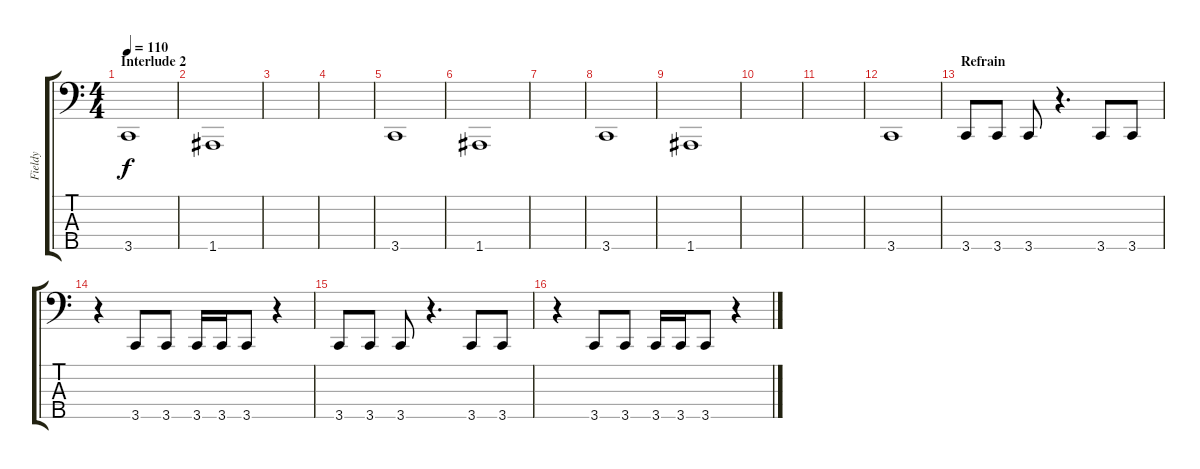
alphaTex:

\track ("Fieldy" "Fieldy") {instrument slapbass1}
\staff {score tabs}
\tuning (F2 C2 G1 D1 A0) {hide}
\ts (4 4)
\section ("" "Interlude 2")
\tempo 110
\clef f4
\ks c
3.5.1{dy f} |
1.5.1 |
|
|
3.5.1 |
1.5.1 |
|
3.5.1 |
1.5.1 |
|
|
3.5.1 |
\section ("" "Refrain")
3.5.8{instrument slapbass1} 3.5.8 3.5.8 r.4{d} 3.5.8 3.5.8 |
r.4 3.5.8 3.5.8 3.5.16 3.5.16 3.5.8 r.4 |
3.5.8 3.5.8 3.5.8 r.4{d} 3.5.8 3.5.8 |
r.4 3.5.8 3.5.8 3.5.16 3.5.16 3.5.8 r.4
